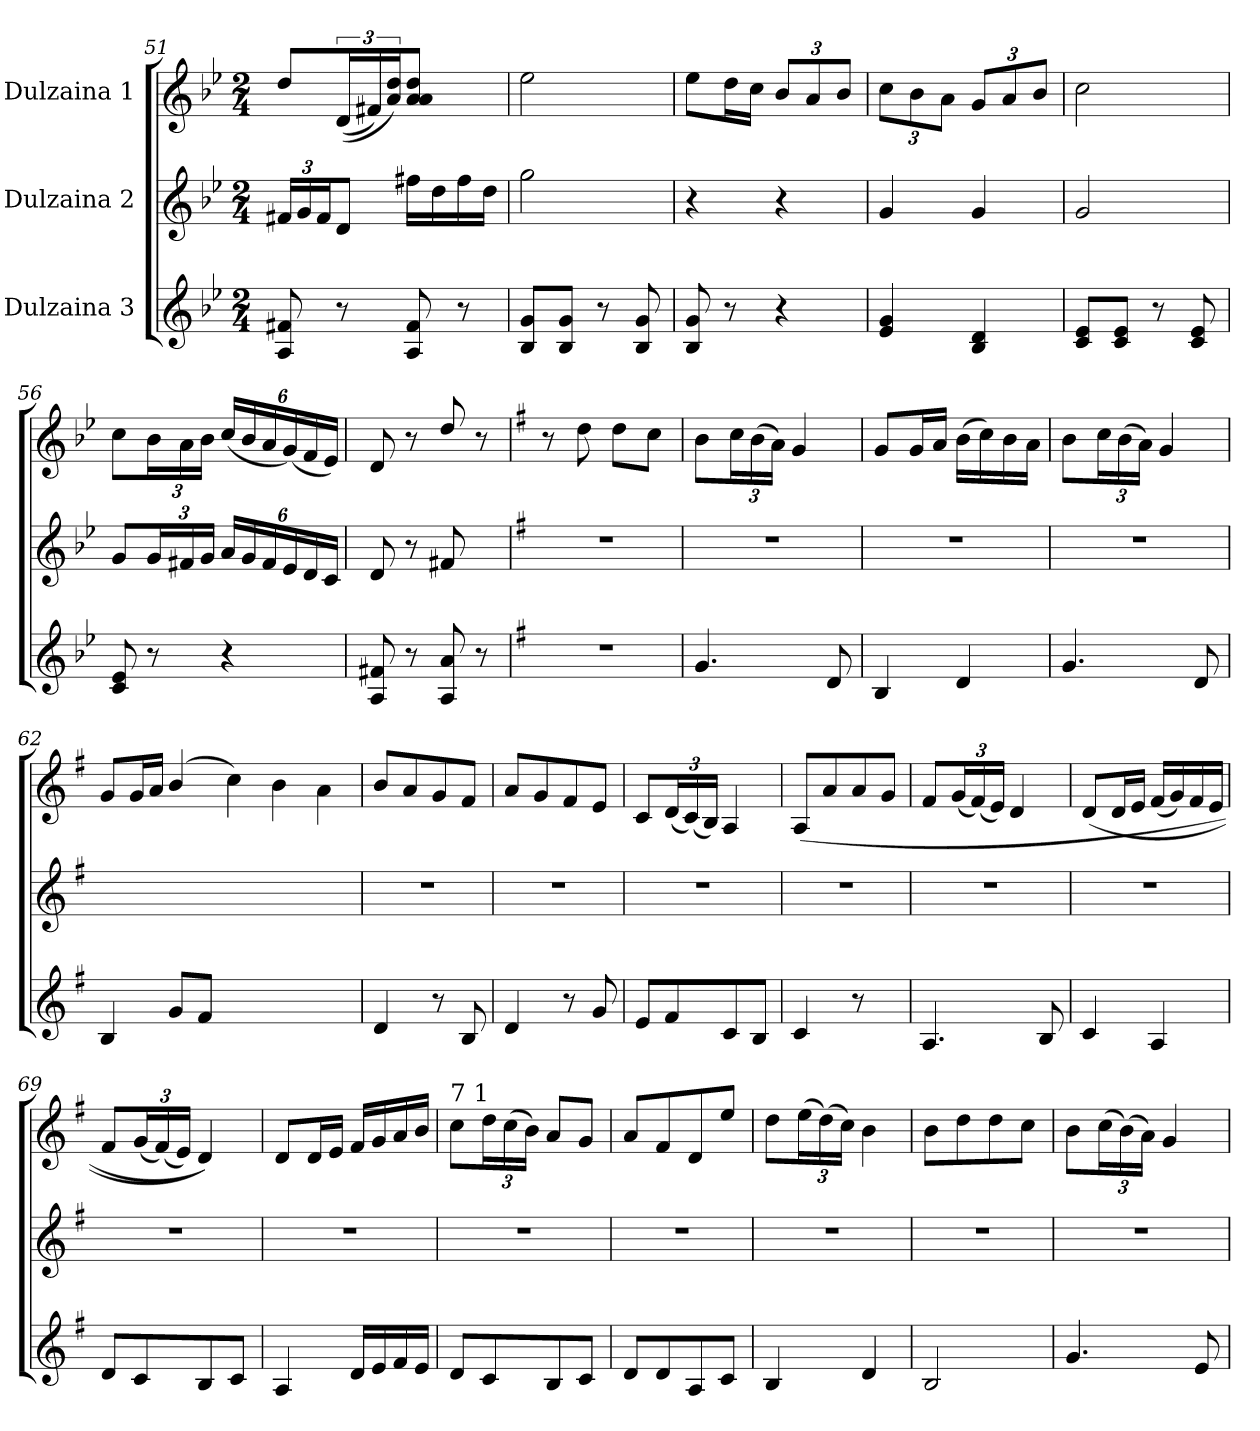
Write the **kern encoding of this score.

**kern	**kern	**kern
*part3	*part2	*part1
*staff3	*staff2	*staff1
*I"Dulzaina 3	*I"Dulzaina 2	*I"Dulzaina 1
!!LO:LB:g=z
*clefG2	*clefG2	*clefG2
*k[b-e-]	*k[b-e-]	*k[b-e-]
*B-:	*B-:	*B-:
*M2/4	*M2/4	*M2/4
*	*Xbrackettup	*
=51	=51	=51
8A/ 8f#X/	24f#X/LL	8dd/L
.	24g/	.
.	24f#/J	.
8r	8d/J	(<(<24d/L
.	.	24f#X/JJ)
.	.	24a/ 24dd/)
8A/ 8f#/	16ff#X\LL	4a\ 4a\ 4dd\
.	16dd\	.
8r	16ff#\	.
.	16dd\JJ	.
=52	=52	=52
8B-/ 8g/L	2gg\	2ee-\
8B-/ 8g/J	.	.
8r	.	.
8B-/ 8g/	.	.
=53	=53	=53
8B-/ 8g/	4r	8ee-\L
8r	.	16dd\L
.	.	16cc\JJ
*	*	*Xbrackettup
4r	4r	12b-/L
.	.	12a/
.	.	12b-/J
=54	=54	=54
4e-/ 4g/	4g/	12cc\L
.	.	12b-\
.	.	12a\J
4B-/ 4d/	4g/	12g/L
.	.	12a/
.	.	12b-/J
=55	=55	=55
8c/ 8e-/L	2g/	2cc\
8c/ 8e-/J	.	.
8r	.	.
8c/ 8e-/	.	.
=56	=56	=56
8c/ 8e-/	8g/L	8cc\L
8r	24g/L	24b-\L
.	24f#X/	24a\
.	24g/JJ	24b-\JJ
4r	24a/LL	(<24cc/LL
.	24g/	24b-/
.	24f#/	24a/
.	24e-/	(<24g/)
.	24d/	24f/
.	24c/JJ	24e-/JJ)
=57	=57	=57
8A/ 8f#X/	8d/	8d/
8r	8r	8r
8A/ 8a/	8f#X/	8dd/
8r	8ryy	8r
=58	=58	=58
*k[f#]	*k[f#]	*k[f#]
*G:	*G:	*G:
2r	2r	8r
.	.	8dd\
.	.	8dd\L
.	.	8cc\J
!!LO:LB:g=z
=59	=59	=59
4.g/	2r	8b\L
.	.	24cc\L
.	.	(>24b\
.	.	24a\JJ)
.	.	4g/
8d/	.	.
=60	=60	=60
4B/	2r	8g/L
.	.	16g/L
.	.	16a/JJ
4d/	.	(>16b\LL
.	.	16cc\)
.	.	16b\
.	.	16a\JJ
=61	=61	=61
4.g/	2r	8b\L
.	.	24cc\L
.	.	(>24b\
.	.	24a\JJ)
.	.	4g/
8d/	.	.
=62	=62	=62
4B/	2ryy	8g/L
.	.	16g/L
.	.	16a/JJ
8g/L	.	(>4b/
8f#/J	.	.
2.ryy	2.ryy	4cc\)
.	.	4b\
.	.	4a\
=63	=63	=63
4d/	2r	8b/L
.	.	8a/
8r	.	8g/
8B/	.	8f#/J
=64	=64	=64
4d/	2r	8a/L
.	.	8g/
8r	.	8f#/
8g/	.	8e/J
=65	=65	=65
8e/L	2r	8c/L
8f#/	.	(<24d/L
.	.	(<24c/)
.	.	24B/JJ)
8c/	.	4A/
8B/J	.	.
=66	=66	=66
4c/	2r	(>8A/L
.	.	8a/
8r	.	8a/
8ryy	.	8g/J
=67	=67	=67
4.A/	2r	8f#/L
.	.	(<24g/L
.	.	(<24f#/)
.	.	24e/JJ)
.	.	4d/
8B/	.	.
!!LO:LB:g=z
=68	=68	=68
4c/	2r	(>8d/L
.	.	16d/L
.	.	16e/JJ
4A/	.	(<16f#/LL
.	.	16g/)
.	.	16f#/
.	.	16e/JJ
=69	=69	=69
8d/L	2r	8f#/L
8c/	.	(<24g/L
.	.	(<24f#/)
.	.	24e/JJ)
8B/	.	4d/))
8c/J	.	.
=70	=70	=70
4A/	2r	8d/L
.	.	16d/L
.	.	16e/JJ
16d/LL	.	16f#/LL
16e/	.	16g/
16f#/	.	16a/
16e/JJ	.	16b/JJ
=71	=71	=71
!	!	!LO:TX:a:t=7 1
8d/L	2r	8cc\L
8c/	.	24dd\L
.	.	(>24cc\
.	.	24b\JJ)
8B/	.	8a/L
8c/J	.	8g/J
=72	=72	=72
8d/L	2r	8a/L
8d/	.	8f#/
8A/	.	8d/
8c/J	.	8ee/J
=73	=73	=73
4B/	2r	8dd\L
.	.	(>24ee\L
.	.	(>24dd\)
.	.	24cc\JJ)
4d/	.	4b\
=74	=74	=74
2B/	2r	8b\L
.	.	8dd\
.	.	8dd\
.	.	8cc\J
=75	=75	=75
4.g/	2r	8b\L
.	.	(>24cc\L
.	.	(>24b\)
.	.	24a\JJ)
.	.	4g/
8e/	.	.
=	=	=
*-	*-	*-
